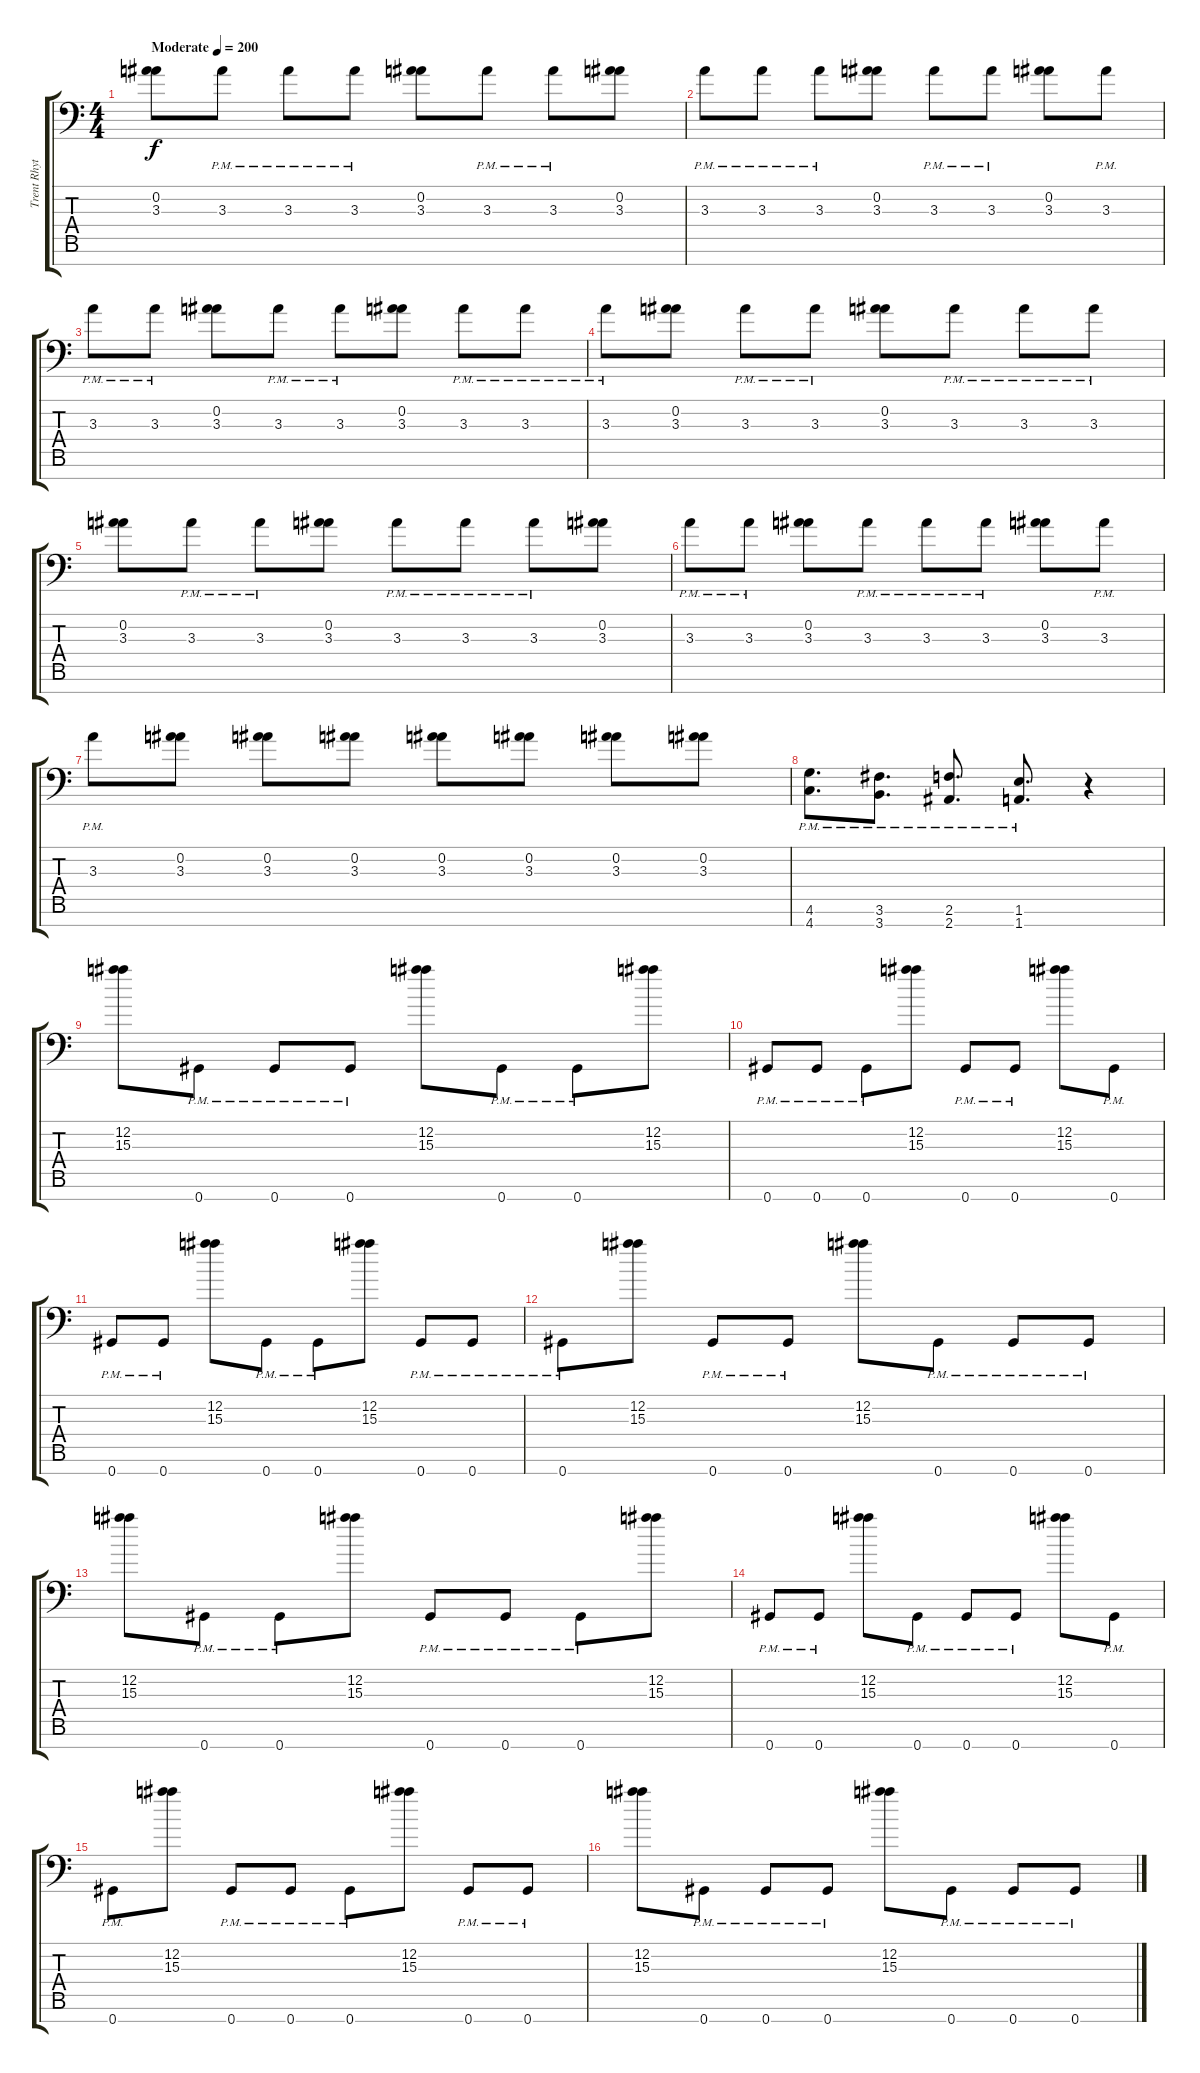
\track ("Trent Rhytm" "Trent Rhyt") {instrument overdrivenguitar}
\staff {score tabs}
\tuning (Eb4 Bb3 Gb3 Db3 Ab2 Eb2 Ab1) {hide}
\ts (4 4)
\tempo (200 "Moderate")
\clef f4
\ks c
(0.2 3.3).8{dy f instrument overdrivenguitar} 3.3{pm}.8 3.3{pm}.8 3.3{pm}.8 (0.2 3.3).8 3.3{pm}.8 3.3{pm}.8 (0.2 3.3).8 |
3.3{pm}.8 3.3{pm}.8 3.3{pm}.8 (0.2 3.3).8 3.3{pm}.8 3.3{pm}.8 (0.2 3.3).8 3.3{pm}.8 |
3.3{pm}.8 3.3{pm}.8 (0.2 3.3).8 3.3{pm}.8 3.3{pm}.8 (0.2 3.3).8 3.3{pm}.8 3.3{pm}.8 |
3.3{pm}.8 (0.2 3.3).8 3.3{pm}.8 3.3{pm}.8 (0.2 3.3).8 3.3{pm}.8 3.3{pm}.8 3.3{pm}.8 |
(0.2 3.3).8 3.3{pm}.8 3.3{pm}.8 (0.2 3.3).8 3.3{pm}.8 3.3{pm}.8 3.3{pm}.8 (0.2 3.3).8 |
3.3{pm}.8 3.3{pm}.8 (0.2 3.3).8 3.3{pm}.8 3.3{pm}.8 3.3{pm}.8 (0.2 3.3).8 3.3{pm}.8 |
3.3{pm}.8 (0.2 3.3).8 (0.2 3.3).8 (0.2 3.3).8 (0.2 3.3).8 (0.2 3.3).8 (0.2 3.3).8 (0.2 3.3).8 |
(4.6{pm} 4.7{pm}).8{d} (3.6{pm} 3.7{pm}).8{d} (2.6{pm} 2.7{pm}).8{d} (1.6{pm} 1.7{pm}).8{d} r.4 |
(12.2 15.3).8 0.7{pm}.8 0.7{pm}.8 0.7{pm}.8 (12.2 15.3).8 0.7{pm}.8 0.7{pm}.8 (12.2 15.3).8 |
0.7{pm}.8 0.7{pm}.8 0.7{pm}.8 (12.2 15.3).8 0.7{pm}.8 0.7{pm}.8 (12.2 15.3).8 0.7{pm}.8 |
0.7{pm}.8 0.7{pm}.8 (12.2 15.3).8 0.7{pm}.8 0.7{pm}.8 (12.2 15.3).8 0.7{pm}.8 0.7{pm}.8 |
0.7{pm}.8 (12.2 15.3).8 0.7{pm}.8 0.7{pm}.8 (12.2 15.3).8 0.7{pm}.8 0.7{pm}.8 0.7{pm}.8 |
(12.2 15.3).8 0.7{pm}.8 0.7{pm}.8 (12.2 15.3).8 0.7{pm}.8 0.7{pm}.8 0.7{pm}.8 (12.2 15.3).8 |
0.7{pm}.8 0.7{pm}.8 (12.2 15.3).8 0.7{pm}.8 0.7{pm}.8 0.7{pm}.8 (12.2 15.3).8 0.7{pm}.8 |
0.7{pm}.8 (12.2 15.3).8 0.7{pm}.8 0.7{pm}.8 0.7{pm}.8 (12.2 15.3).8 0.7{pm}.8 0.7{pm}.8 |
(12.2 15.3).8 0.7{pm}.8 0.7{pm}.8 0.7{pm}.8 (12.2 15.3).8 0.7{pm}.8 0.7{pm}.8 0.7{pm}.8
